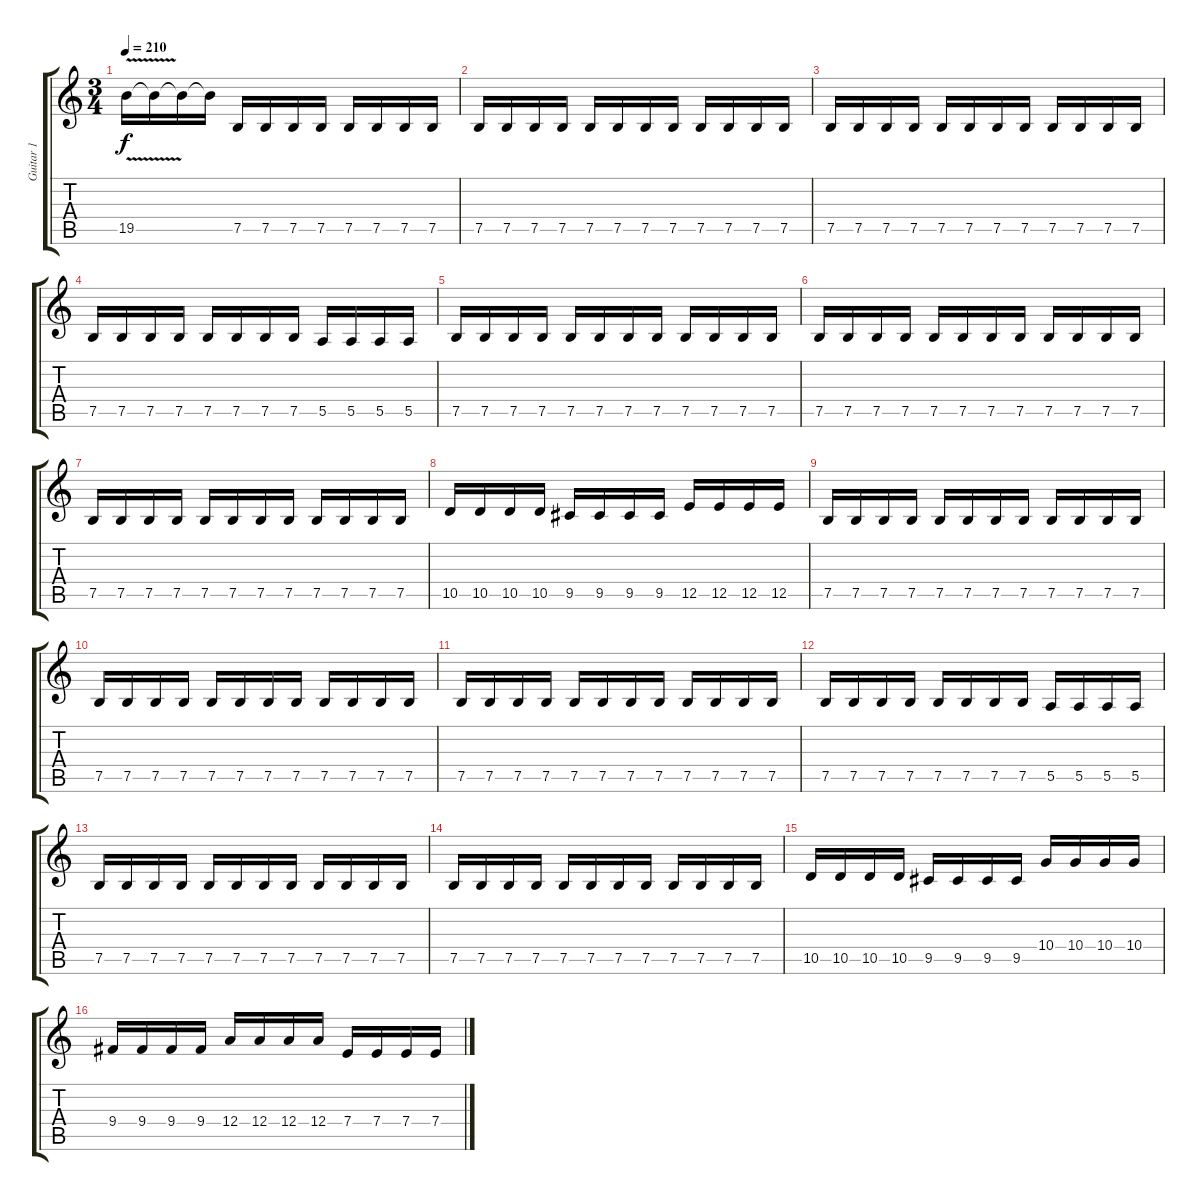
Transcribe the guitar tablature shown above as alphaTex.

\track ("Guitar 1" "Guitar 1") {instrument distortionguitar}
\staff {score tabs}
\tuning (B3 Gb3 D3 A2 E2 B1) {hide}
\ts (3 4)
\tempo 210
\clef g2
\ks c
19.5{v}.16{dy f} 19.5{t}.16 19.5{t}.16 19.5{t}.16 7.5.16 7.5.16 7.5.16 7.5.16 7.5.16 7.5.16 7.5.16 7.5.16 |
7.5.16 7.5.16 7.5.16 7.5.16 7.5.16 7.5.16 7.5.16 7.5.16 7.5.16 7.5.16 7.5.16 7.5.16 |
7.5.16 7.5.16 7.5.16 7.5.16 7.5.16 7.5.16 7.5.16 7.5.16 7.5.16 7.5.16 7.5.16 7.5.16 |
7.5.16 7.5.16 7.5.16 7.5.16 7.5.16 7.5.16 7.5.16 7.5.16 5.5.16 5.5.16 5.5.16 5.5.16 |
7.5.16 7.5.16 7.5.16 7.5.16 7.5.16 7.5.16 7.5.16 7.5.16 7.5.16 7.5.16 7.5.16 7.5.16 |
7.5.16 7.5.16 7.5.16 7.5.16 7.5.16 7.5.16 7.5.16 7.5.16 7.5.16 7.5.16 7.5.16 7.5.16 |
7.5.16 7.5.16 7.5.16 7.5.16 7.5.16 7.5.16 7.5.16 7.5.16 7.5.16 7.5.16 7.5.16 7.5.16 |
10.5.16 10.5.16 10.5.16 10.5.16 9.5.16 9.5.16 9.5.16 9.5.16 12.5.16 12.5.16 12.5.16 12.5.16 |
7.5.16 7.5.16 7.5.16 7.5.16 7.5.16 7.5.16 7.5.16 7.5.16 7.5.16 7.5.16 7.5.16 7.5.16 |
7.5.16 7.5.16 7.5.16 7.5.16 7.5.16 7.5.16 7.5.16 7.5.16 7.5.16 7.5.16 7.5.16 7.5.16 |
7.5.16 7.5.16 7.5.16 7.5.16 7.5.16 7.5.16 7.5.16 7.5.16 7.5.16 7.5.16 7.5.16 7.5.16 |
7.5.16 7.5.16 7.5.16 7.5.16 7.5.16 7.5.16 7.5.16 7.5.16 5.5.16 5.5.16 5.5.16 5.5.16 |
7.5.16 7.5.16 7.5.16 7.5.16 7.5.16 7.5.16 7.5.16 7.5.16 7.5.16 7.5.16 7.5.16 7.5.16 |
7.5.16 7.5.16 7.5.16 7.5.16 7.5.16 7.5.16 7.5.16 7.5.16 7.5.16 7.5.16 7.5.16 7.5.16 |
10.5.16 10.5.16 10.5.16 10.5.16 9.5.16 9.5.16 9.5.16 9.5.16 10.4.16 10.4.16 10.4.16 10.4.16 |
9.4.16 9.4.16 9.4.16 9.4.16 12.4.16 12.4.16 12.4.16 12.4.16 7.4.16 7.4.16 7.4.16 7.4.16
